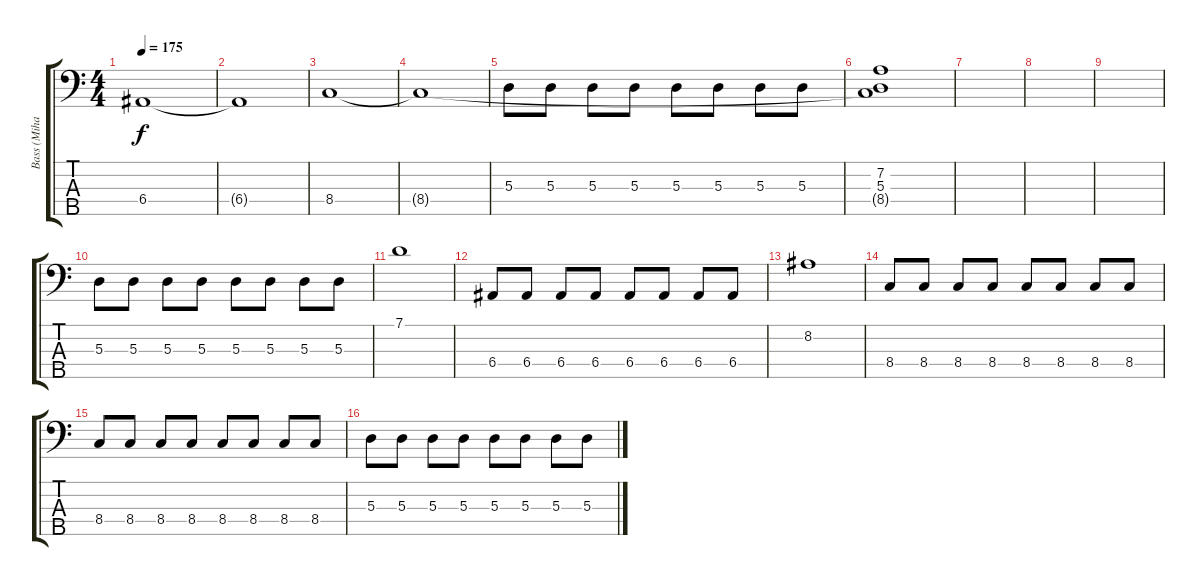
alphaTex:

\track ("Bass (Mihael Braèko)" "Bass (Miha") {instrument electricbassfinger}
\staff {score tabs}
\tuning (G2 D2 A1 E1 B0) {hide}
\ts (4 4)
\tempo 175
\clef f4
\ks c
6.4.1{dy f} |
6.4{t}.1 |
8.4.1 |
8.4{t}.1 |
5.3.8 5.3.8 5.3.8 5.3.8 5.3.8 5.3.8 5.3.8 5.3.8 |
(7.2 5.3 8.4{t}).1 |
|
|
|
5.3.8 5.3.8 5.3.8 5.3.8 5.3.8 5.3.8 5.3.8 5.3.8 |
7.1.1 |
6.4.8 6.4.8 6.4.8 6.4.8 6.4.8 6.4.8 6.4.8 6.4.8 |
8.2.1 |
8.4.8 8.4.8 8.4.8 8.4.8 8.4.8 8.4.8 8.4.8 8.4.8 |
8.4.8 8.4.8 8.4.8 8.4.8 8.4.8 8.4.8 8.4.8 8.4.8 |
5.3.8 5.3.8 5.3.8 5.3.8 5.3.8 5.3.8 5.3.8 5.3.8
